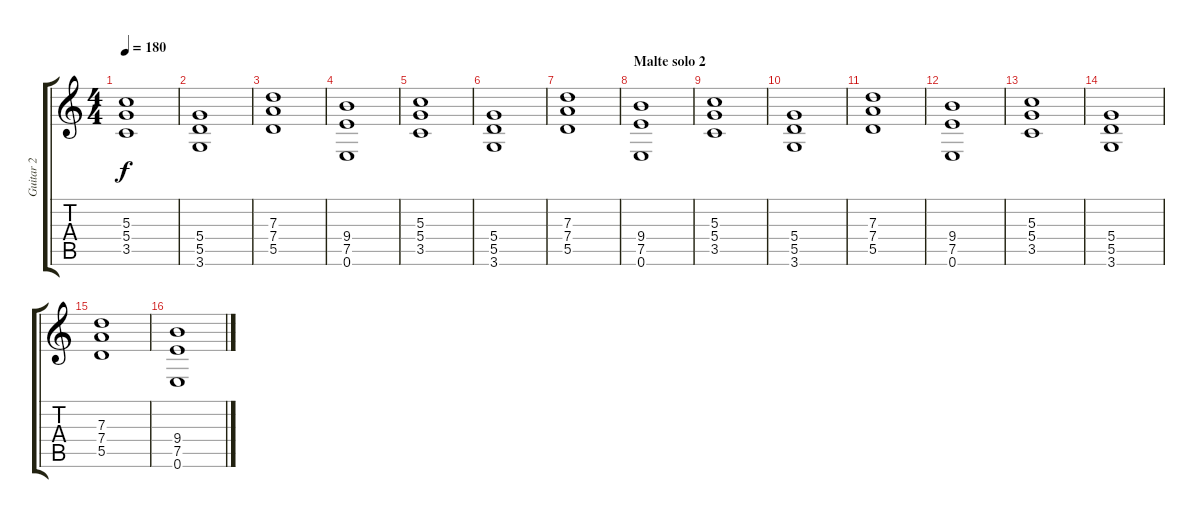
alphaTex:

\track ("Guitar 2" "Guitar 2") {instrument overdrivenguitar}
\staff {score tabs}
\tuning (E4 B3 G3 D3 A2 E2) {hide}
\ts (4 4)
\tempo 180
\clef g2
\ks c
(5.3 5.4 3.5).1{dy f} |
(5.4 5.5 3.6).1 |
(7.3 7.4 5.5).1 |
(9.4 7.5 0.6).1 |
(5.3 5.4 3.5).1 |
(5.4 5.5 3.6).1 |
(7.3 7.4 5.5).1 |
\section ("" "Malte solo 2")
(9.4 7.5 0.6).1 |
(5.3 5.4 3.5).1 |
(5.4 5.5 3.6).1 |
(7.3 7.4 5.5).1 |
(9.4 7.5 0.6).1 |
(5.3 5.4 3.5).1 |
(5.4 5.5 3.6).1 |
(7.3 7.4 5.5).1 |
(9.4 7.5 0.6).1
